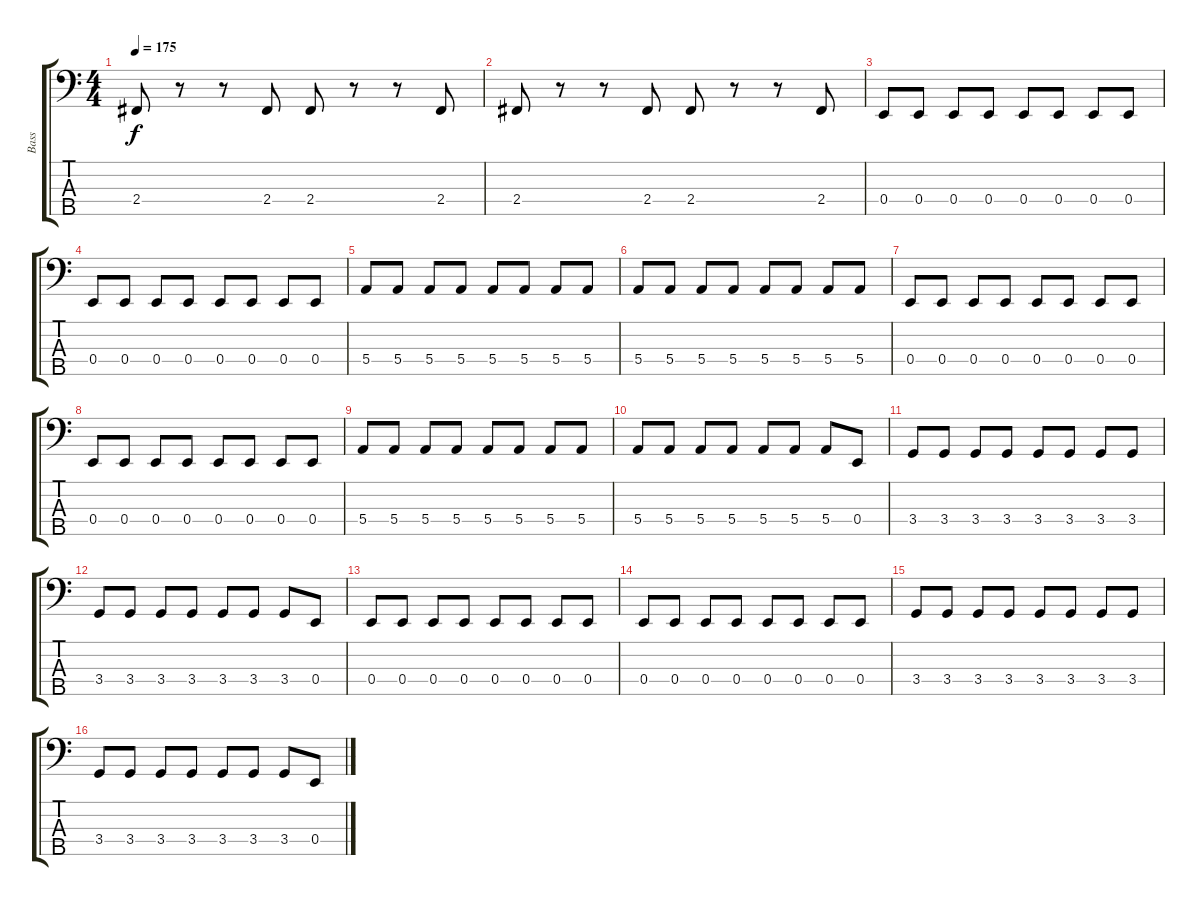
\track ("Bass" "Bass") {instrument electricbasspick}
\staff {score tabs}
\tuning (G2 D2 A1 E1 B0) {hide}
\ts (4 4)
\tempo 175
\clef f4
\ks c
2.4.8{dy f} r.8 r.8 2.4.8 2.4.8 r.8 r.8 2.4.8 |
2.4.8 r.8 r.8 2.4.8 2.4.8 r.8 r.8 2.4.8 |
0.4.8 0.4.8 0.4.8 0.4.8 0.4.8 0.4.8 0.4.8 0.4.8 |
0.4.8 0.4.8 0.4.8 0.4.8 0.4.8 0.4.8 0.4.8 0.4.8 |
5.4.8 5.4.8 5.4.8 5.4.8 5.4.8 5.4.8 5.4.8 5.4.8 |
5.4.8 5.4.8 5.4.8 5.4.8 5.4.8 5.4.8 5.4.8 5.4.8 |
0.4.8 0.4.8 0.4.8 0.4.8 0.4.8 0.4.8 0.4.8 0.4.8 |
0.4.8 0.4.8 0.4.8 0.4.8 0.4.8 0.4.8 0.4.8 0.4.8 |
5.4.8 5.4.8 5.4.8 5.4.8 5.4.8 5.4.8 5.4.8 5.4.8 |
5.4.8 5.4.8 5.4.8 5.4.8 5.4.8 5.4.8 5.4.8 0.4.8 |
3.4.8 3.4.8 3.4.8 3.4.8 3.4.8 3.4.8 3.4.8 3.4.8 |
3.4.8 3.4.8 3.4.8 3.4.8 3.4.8 3.4.8 3.4.8 0.4.8 |
0.4.8 0.4.8 0.4.8 0.4.8 0.4.8 0.4.8 0.4.8 0.4.8 |
0.4.8 0.4.8 0.4.8 0.4.8 0.4.8 0.4.8 0.4.8 0.4.8 |
3.4.8 3.4.8 3.4.8 3.4.8 3.4.8 3.4.8 3.4.8 3.4.8 |
3.4.8 3.4.8 3.4.8 3.4.8 3.4.8 3.4.8 3.4.8 0.4.8
